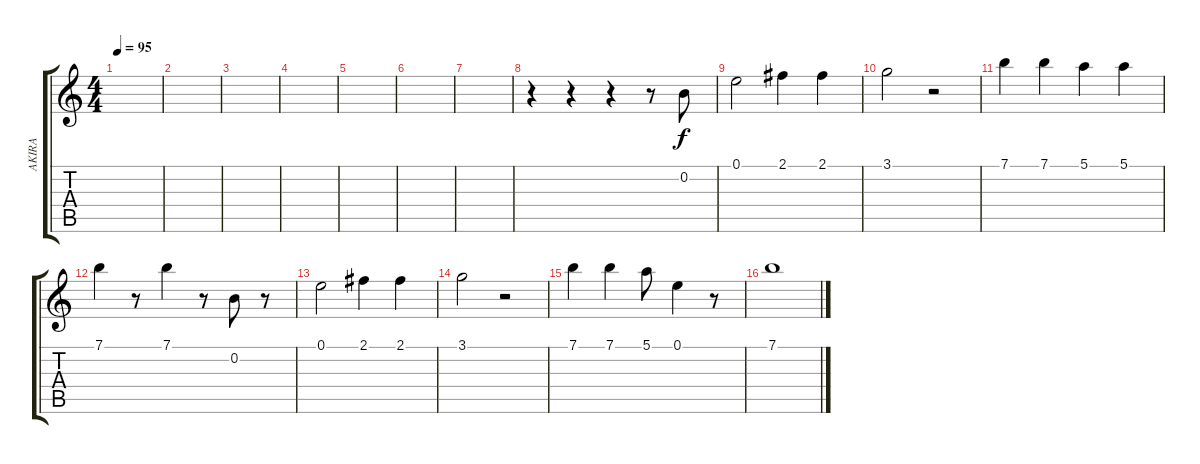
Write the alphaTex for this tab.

\track ("AKIRA" "AKIRA") {instrument electricguitarjazz}
\staff {score tabs}
\tuning (E4 B3 G3 D3 A2 E2) {hide}
\ts (4 4)
\tempo 95
\clef g2
\ks c
|
|
|
|
|
|
|
r.4 r.4 r.4 r.8 0.2.8 |
0.1.2 2.1.4 2.1.4 |
3.1.2 r.2 |
7.1.4 7.1.4 5.1.4 5.1.4 |
7.1.4 r.8 7.1.4 r.8 0.2.8 r.8 |
0.1.2 2.1.4 2.1.4 |
3.1.2 r.2 |
7.1.4 7.1.4 5.1.8 0.1.4 r.8 |
7.1.1
